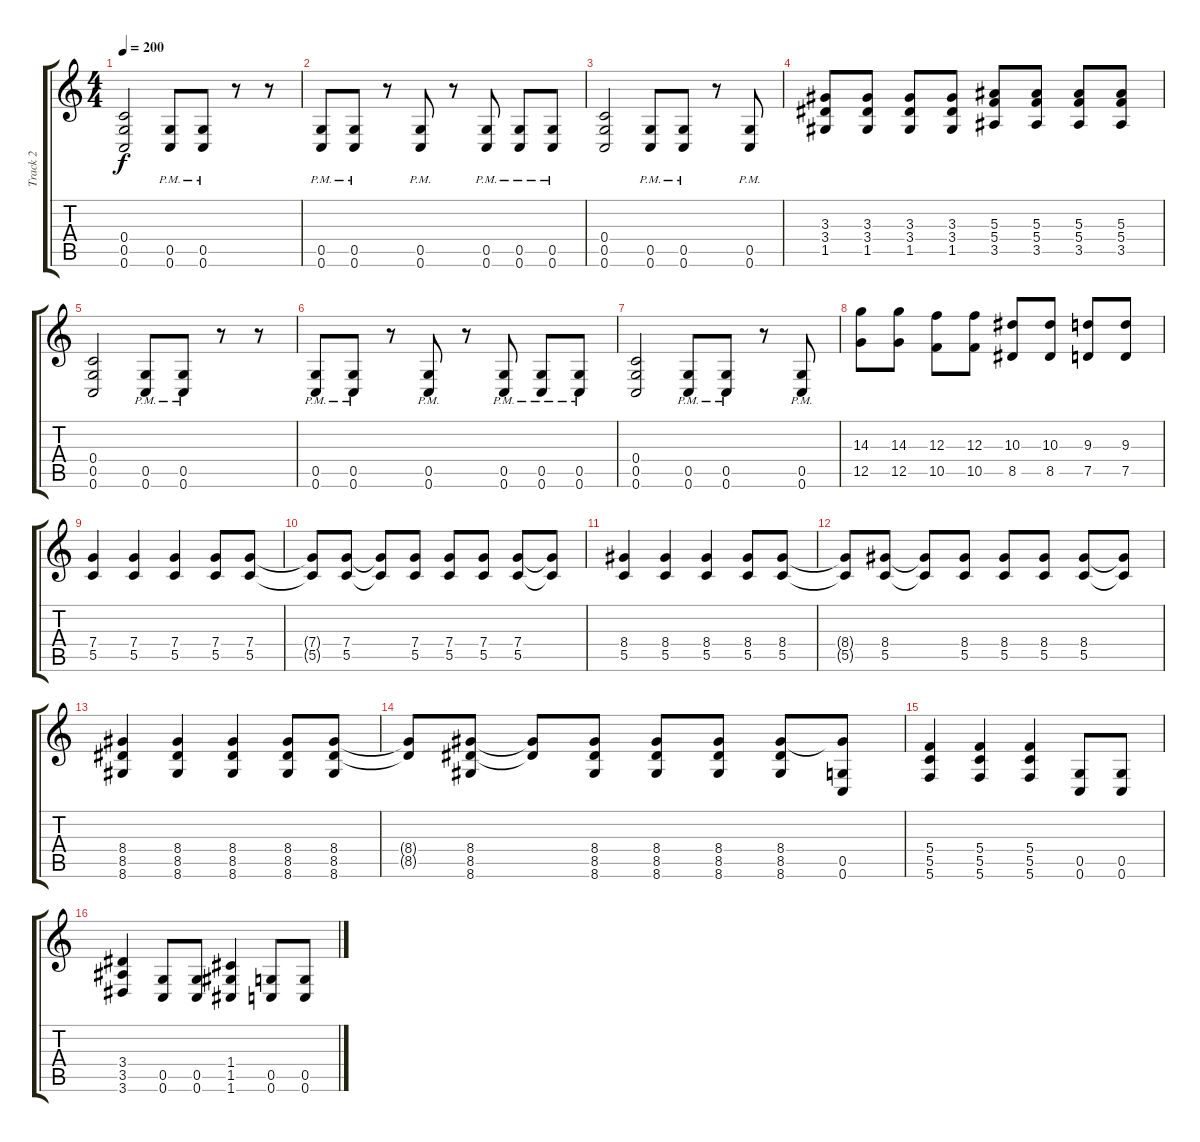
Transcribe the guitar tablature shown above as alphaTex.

\track ("Track 2" "Track 2") {instrument overdrivenguitar}
\staff {score tabs}
\tuning (D4 A3 F3 C3 G2 C2) {hide}
\ts (4 4)
\tempo 200
\clef g2
\ks c
(0.4 0.5 0.6).2{dy f} (0.5{pm} 0.6{pm}).8 (0.5{pm} 0.6{pm}).8 r.8 r.8 |
(0.5{pm} 0.6{pm}).8 (0.5{pm} 0.6{pm}).8 r.8 (0.5{pm} 0.6{pm}).8 r.8 (0.5{pm} 0.6{pm}).8 (0.5{pm} 0.6{pm}).8 (0.5{pm} 0.6{pm}).8 |
(0.4 0.5 0.6).2 (0.5{pm} 0.6{pm}).8 (0.5{pm} 0.6{pm}).8 r.8 (0.5{pm} 0.6{pm}).8 |
(3.3 3.4 1.5).8 (3.3 3.4 1.5).8 (3.3 3.4 1.5).8 (3.3 3.4 1.5).8 (5.3 5.4 3.5).8 (5.3 5.4 3.5).8 (5.3 5.4 3.5).8 (5.3 5.4 3.5).8 |
(0.4 0.5 0.6).2 (0.5{pm} 0.6{pm}).8 (0.5{pm} 0.6{pm}).8 r.8 r.8 |
(0.5{pm} 0.6{pm}).8 (0.5{pm} 0.6{pm}).8 r.8 (0.5{pm} 0.6{pm}).8 r.8 (0.5{pm} 0.6{pm}).8 (0.5{pm} 0.6{pm}).8 (0.5{pm} 0.6{pm}).8 |
(0.4 0.5 0.6).2 (0.5{pm} 0.6{pm}).8 (0.5{pm} 0.6{pm}).8 r.8 (0.5{pm} 0.6{pm}).8 |
(14.3 12.5).8 (14.3 12.5).8 (12.3 10.5).8 (12.3 10.5).8 (10.3 8.5).8 (10.3 8.5).8 (9.3 7.5).8 (9.3 7.5).8 |
(7.4 5.5).4 (7.4 5.5).4 (7.4 5.5).4 (7.4 5.5).8 (7.4 5.5).8 |
(7.4{t} 5.5{t}).8 (7.4 5.5).8 (7.4{t} 5.5{t}).8 (7.4 5.5).8 (7.4 5.5).8 (7.4 5.5).8 (7.4 5.5).8 (7.4{t} 5.5{t}).8 |
(8.4 5.5).4 (8.4 5.5).4 (8.4 5.5).4 (8.4 5.5).8 (8.4 5.5).8 |
(8.4{t} 5.5{t}).8 (8.4 5.5).8 (8.4{t} 5.5{t}).8 (8.4 5.5).8 (8.4 5.5).8 (8.4 5.5).8 (8.4 5.5).8 (8.4{t} 5.5{t}).8 |
(8.4 8.5 8.6).4 (8.4 8.5 8.6).4 (8.4 8.5 8.6).4 (8.4 8.5 8.6).8 (8.4 8.5 8.6).8 |
(8.4{t} 8.5{t}).8 (8.4 8.5 8.6).8 (8.4{t} 8.5{t}).8 (8.4 8.5 8.6).8 (8.4 8.5 8.6).8 (8.4 8.5 8.6).8 (8.4 8.5 8.6).8 (8.4{t} 0.5 0.6).8 |
(5.4 5.5 5.6).4 (5.4 5.5 5.6).4 (5.4 5.5 5.6).4 (0.5 0.6).8 (0.5 0.6).8 |
(3.4 3.5 3.6).4 (0.5 0.6).8 (0.5 0.6).8 (1.4 1.5 1.6).4 (0.5 0.6).8 (0.5 0.6).8
